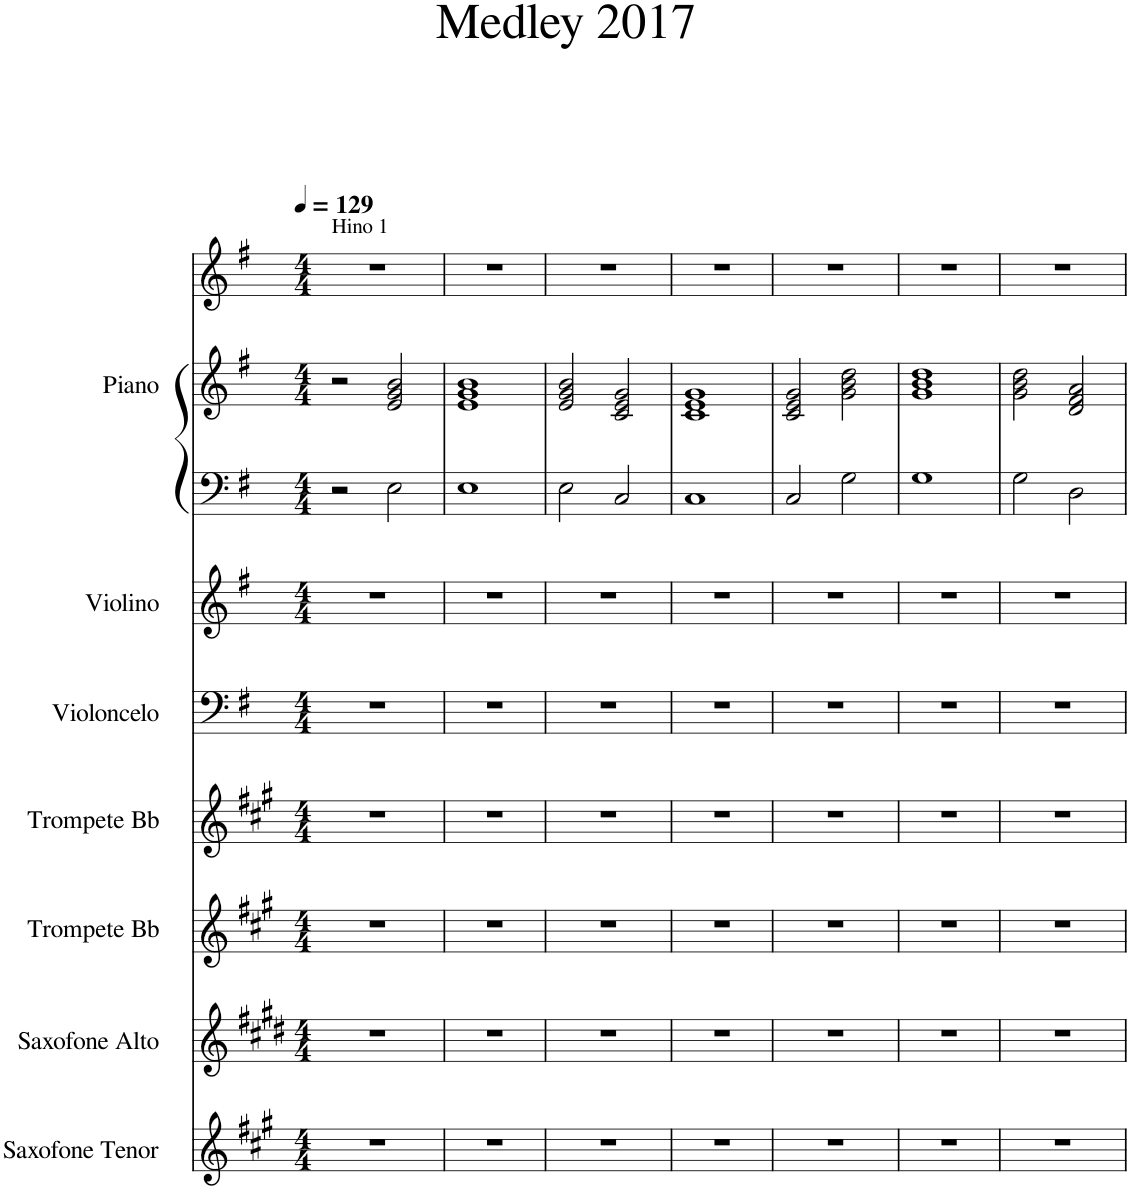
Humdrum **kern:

**kern	**kern	**kern	**kern	**kern	**kern	**kern	**kern	**kern
*part7	*part6	*part5	*part4	*part3	*part2	*part1	*part1	*part1
*staff9	*staff8	*staff7	*staff6	*staff5	*staff4	*staff3	*staff2	*staff1
*I"Saxofone Tenor	*I"Saxofone Alto	*I"Trompete Bb	*I"Trompete Bb	*I"Violoncelo	*I"Violino	*I"Piano	*	*
*I'Sax. Tn.	*	*I'Tpt. Bb	*I'Tpt. Bb	*I'Vc.	*I'Vln.	*I'Pno	*	*
*clefG2	*clefG2	*clefG2	*clefG2	*clefF4	*clefG2	*clefF4	*clefG2	*clefG2
*Trd8c14	*Trd5c9	*Trd1c2	*Trd1c2	*	*	*	*	*
*k[f#c#g#]	*k[f#c#g#d#]	*k[f#c#g#]	*k[f#c#g#]	*k[f#]	*k[f#]	*k[f#]	*k[f#]	*k[f#]
*M4/4	*M4/4	*M4/4	*M4/4	*M4/4	*M4/4	*M4/4	*M4/4	*M4/4
*MM129	*MM129	*MM129	*MM129	*MM129	*MM129	*MM129	*MM129	*MM129
=1	=1	=1	=1	=1	=1	=1	=1	=1
!	!	!	!	!	!	!	!	!LO:TX:a:t=Hino 1
1r	1r	1r	1r	1r	1r	2r	2r	1r
.	.	.	.	.	.	2E\	2e/ 2g/ 2b/	.
=2	=2	=2	=2	=2	=2	=2	=2	=2
1r	1r	1r	1r	1r	1r	1E	1e 1g 1b	1r
=3	=3	=3	=3	=3	=3	=3	=3	=3
1r	1r	1r	1r	1r	1r	2E\	2e/ 2g/ 2b/	1r
.	.	.	.	.	.	2C/	2c/ 2e/ 2g/	.
=4	=4	=4	=4	=4	=4	=4	=4	=4
1r	1r	1r	1r	1r	1r	1C	1c 1e 1g	1r
=5	=5	=5	=5	=5	=5	=5	=5	=5
1r	1r	1r	1r	1r	1r	2C/	2c/ 2e/ 2g/	1r
.	.	.	.	.	.	2G\	2g\ 2b\ 2dd\	.
=6	=6	=6	=6	=6	=6	=6	=6	=6
1r	1r	1r	1r	1r	1r	1G	1g 1b 1dd	1r
=7	=7	=7	=7	=7	=7	=7	=7	=7
1r	1r	1r	1r	1r	1r	2G\	2g\ 2b\ 2dd\	1r
.	.	.	.	.	.	2D\	2d/ 2f#/ 2a/	.
=	=	=	=	=	=	=	=	=
*-	*-	*-	*-	*-	*-	*-	*-	*-
